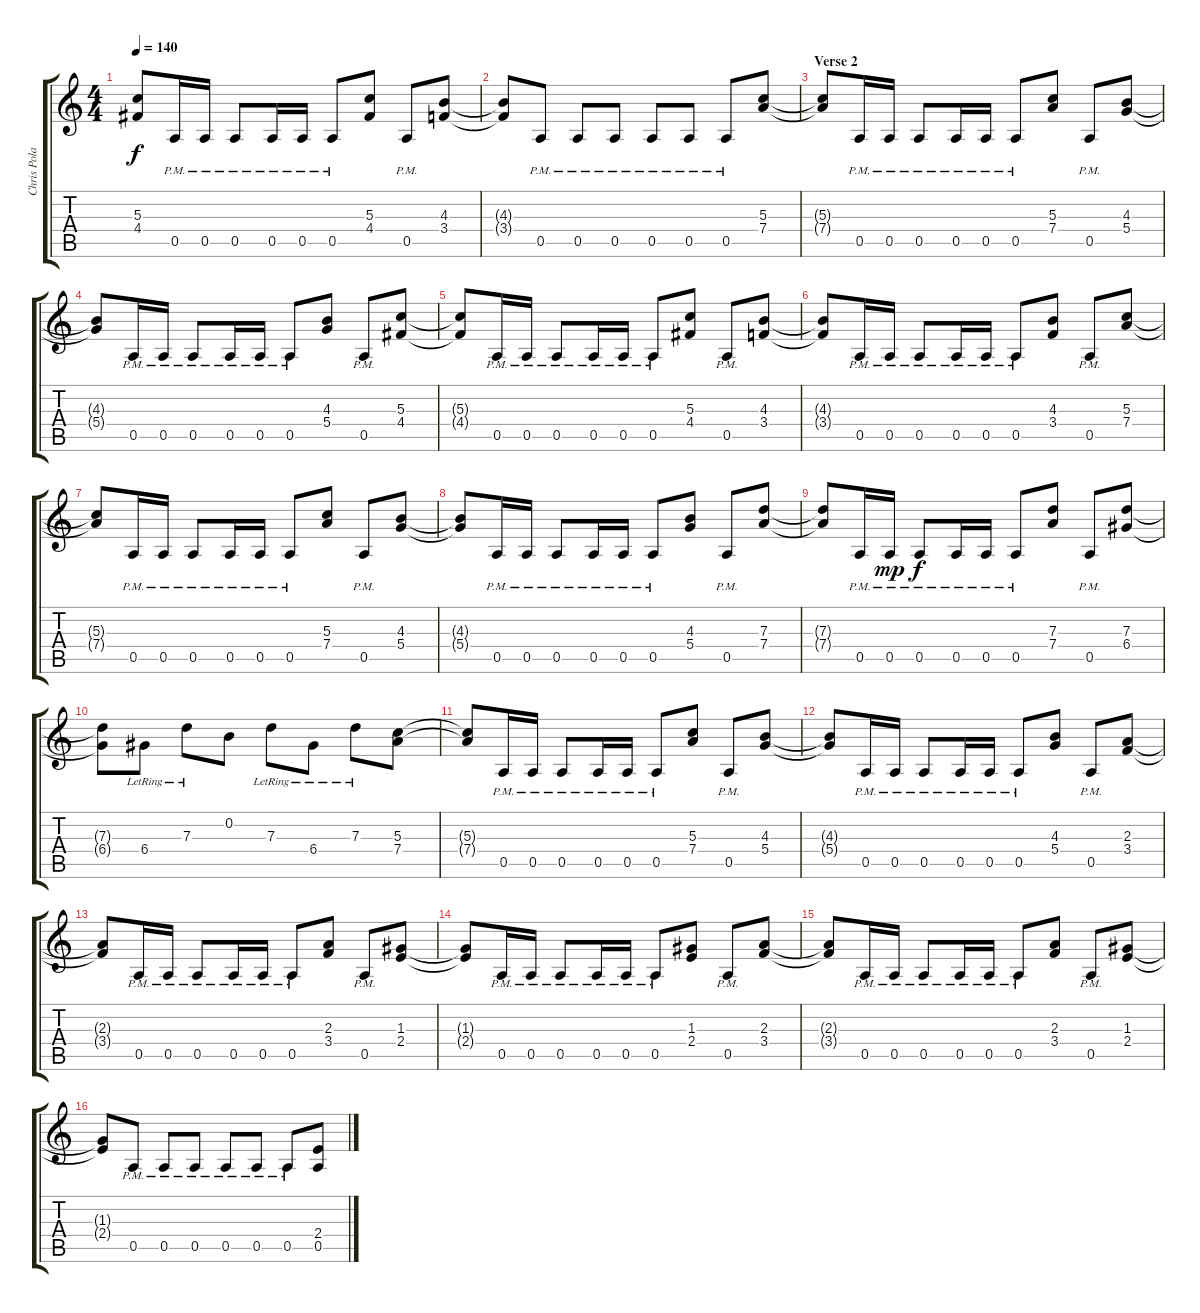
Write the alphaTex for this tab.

\track ("Chris Poland" "Chris Pola") {instrument overdrivenguitar}
\staff {score tabs}
\tuning (E4 B3 G3 D3 A2 E2) {hide}
\ts (4 4)
\tempo 140
\clef g2
\ks c
(5.3{t} 4.4{t}).8{dy f} 0.5{pm}.16 0.5{pm}.16 0.5{pm}.8 0.5{pm}.16 0.5{pm}.16 0.5{pm}.8 (5.3 4.4).8 0.5{pm}.8 (4.3 3.4).8 |
(4.3{t} 3.4{t}).8 0.5{pm}.8 0.5{pm}.8 0.5{pm}.8 0.5{pm}.8 0.5{pm}.8 0.5{pm}.8 (5.3 7.4).8 |
\section ("" "Verse 2")
(5.3{t} 7.4{t}).8 0.5{pm}.16 0.5{pm}.16 0.5{pm}.8 0.5{pm}.16 0.5{pm}.16 0.5{pm}.8 (5.3 7.4).8 0.5{pm}.8 (4.3 5.4).8 |
(4.3{t} 5.4{t}).8 0.5{pm}.16 0.5{pm}.16 0.5{pm}.8 0.5{pm}.16 0.5{pm}.16 0.5{pm}.8 (4.3 5.4).8 0.5{pm}.8 (5.3 4.4).8 |
(5.3{t} 4.4{t}).8 0.5{pm}.16 0.5{pm}.16 0.5{pm}.8 0.5{pm}.16 0.5{pm}.16 0.5{pm}.8 (5.3 4.4).8 0.5{pm}.8 (4.3 3.4).8 |
(4.3{t} 3.4{t}).8 0.5{pm}.16 0.5{pm}.16 0.5{pm}.8 0.5{pm}.16 0.5{pm}.16 0.5{pm}.8 (4.3 3.4).8 0.5{pm}.8 (5.3 7.4).8 |
(5.3{t} 7.4{t}).8 0.5{pm}.16 0.5{pm}.16 0.5{pm}.8 0.5{pm}.16 0.5{pm}.16 0.5{pm}.8 (5.3 7.4).8 0.5{pm}.8 (4.3 5.4).8 |
(4.3{t} 5.4{t}).8 0.5{pm}.16 0.5{pm}.16 0.5{pm}.8 0.5{pm}.16 0.5{pm}.16 0.5{pm}.8 (4.3 5.4).8 0.5{pm}.8 (7.3 7.4).8 |
(7.3{t} 7.4{t}).8 0.5{pm}.16 0.5{pm}.16{dy mp} 0.5{pm}.8{dy f} 0.5{pm}.16 0.5{pm}.16 0.5{pm}.8 (7.3 7.4).8 0.5{pm}.8 (7.3 6.4).8 |
(7.3{t} 6.4{t}).8 6.4{lr}.8 7.3{lr}.8 0.2.8 7.3{lr}.8 6.4{lr}.8 7.3{lr}.8 (5.3 7.4).8 |
(5.3{t} 7.4{t}).8 0.5{pm}.16 0.5{pm}.16 0.5{pm}.8 0.5{pm}.16 0.5{pm}.16 0.5{pm}.8 (5.3 7.4).8 0.5{pm}.8 (4.3 5.4).8 |
(4.3{t} 5.4{t}).8 0.5{pm}.16 0.5{pm}.16 0.5{pm}.8 0.5{pm}.16 0.5{pm}.16 0.5{pm}.8 (4.3 5.4).8 0.5{pm}.8 (2.3 3.4).8 |
(2.3{t} 3.4{t}).8 0.5{pm}.16 0.5{pm}.16 0.5{pm}.8 0.5{pm}.16 0.5{pm}.16 0.5{pm}.8 (2.3 3.4).8 0.5{pm}.8 (1.3 2.4).8 |
(1.3{t} 2.4{t}).8 0.5{pm}.16 0.5{pm}.16 0.5{pm}.8 0.5{pm}.16 0.5{pm}.16 0.5{pm}.8 (1.3 2.4).8 0.5{pm}.8 (2.3 3.4).8 |
(2.3{t} 3.4{t}).8 0.5{pm}.16 0.5{pm}.16 0.5{pm}.8 0.5{pm}.16 0.5{pm}.16 0.5{pm}.8 (2.3 3.4).8 0.5{pm}.8 (1.3 2.4).8 |
(1.3{t} 2.4{t}).8 0.5{pm}.8 0.5{pm}.8 0.5{pm}.8 0.5{pm}.8 0.5{pm}.8 0.5{pm}.8 (2.4 0.5).8
